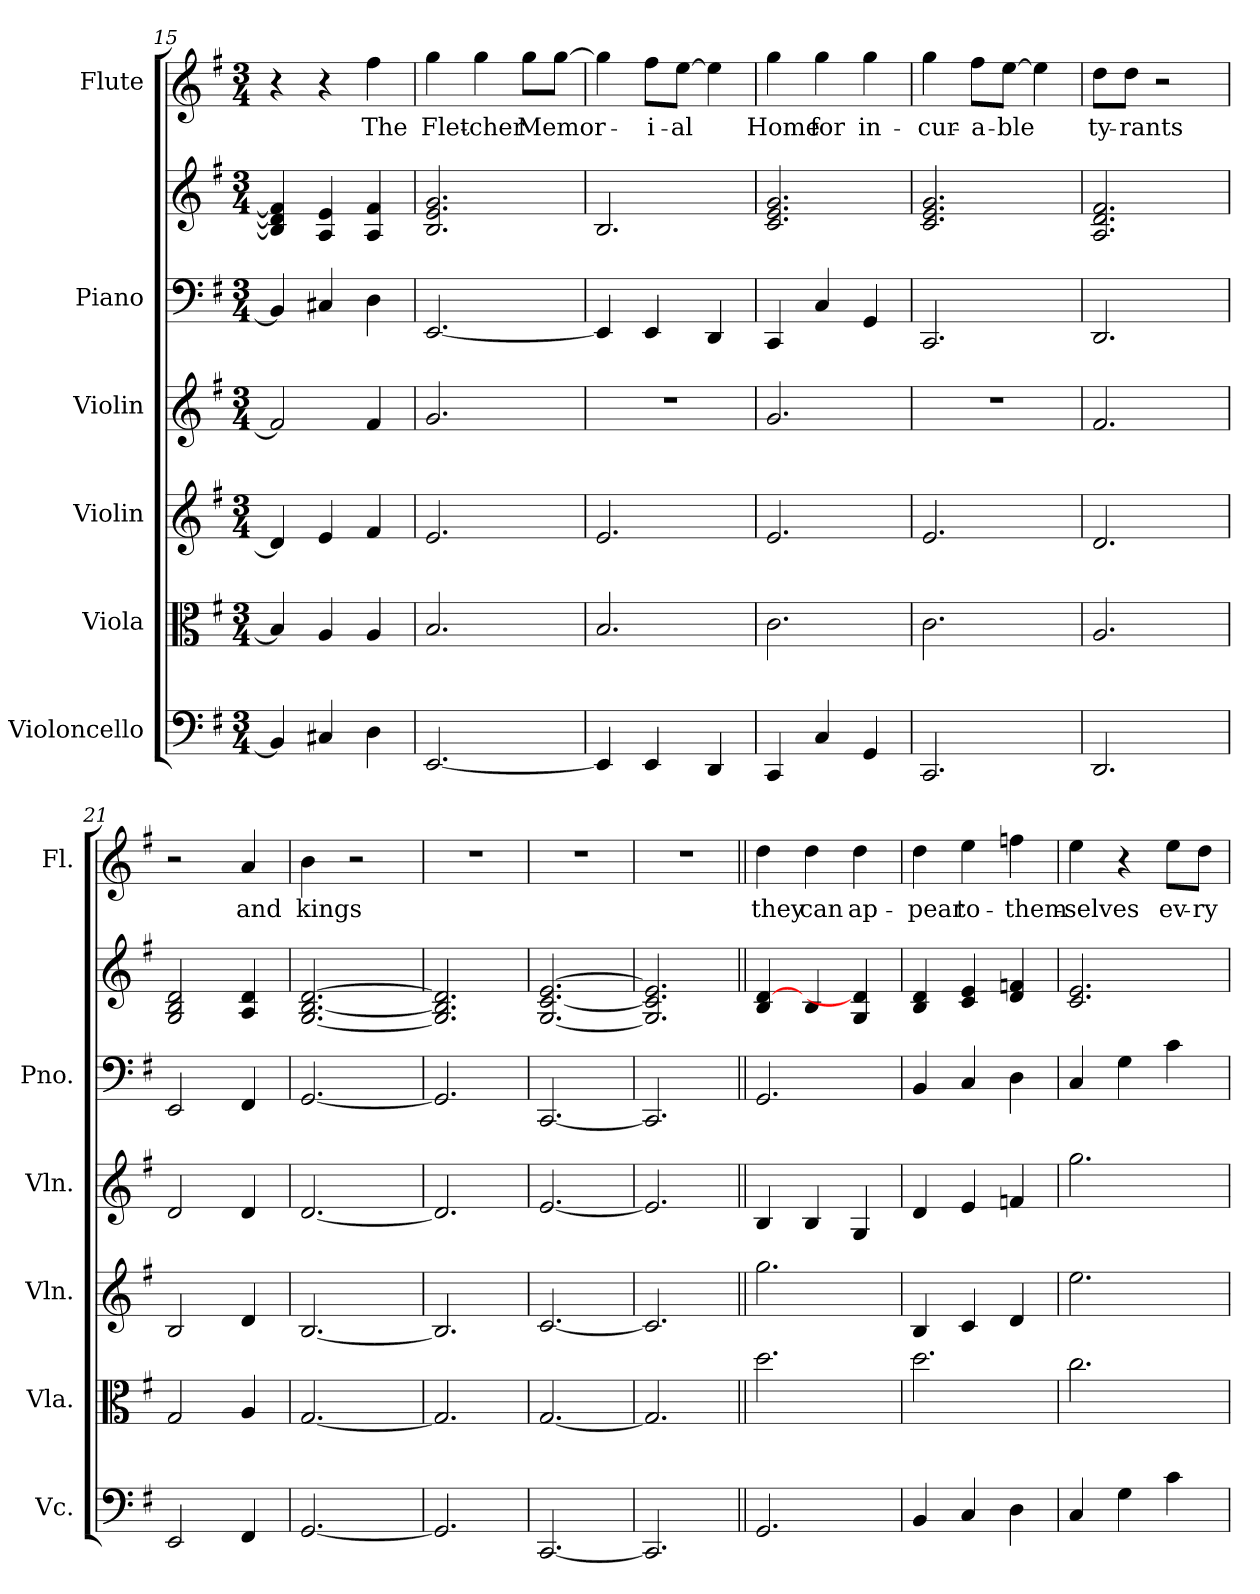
**kern	**kern	**kern	**kern	**kern	**kern	**kern	**text
*part6	*part5	*part4	*part3	*part2	*part2	*part1	*part1
*staff7	*staff6	*staff5	*staff4	*staff3	*staff2	*staff1	*staff1
*I"Violoncello	*I"Viola	*I"Violin	*I"Violin	*I"Piano	*	*I"Flute	*
*I'Vc.	*I'Vla.	*I'Vln.	*I'Vln.	*I'Pno.	*	*I'Fl.	*
*clefF4	*clefC3	*clefG2	*clefG2	*clefF4	*clefG2	*clefG2	*
*k[f#]	*k[f#]	*k[f#]	*k[f#]	*k[f#]	*k[f#]	*k[f#]	*
*M3/4	*M3/4	*M3/4	*M3/4	*M3/4	*M3/4	*M3/4	*
=15	=15	=15	=15	=15	=15	=15	=15
4BB/]	4B/]	4d/]	2f#/]	4BB/]	4B/] 4d/] 4f#/]	4r	.
4C#X/	4A/	4e/	.	4C#X/	4A/ 4e/	4r	.
4D\	4A/	4f#/	4f#/	4D\	4A/ 4f#/	4ff#\	The
=16	=16	=16	=16	=16	=16	=16	=16
[2.EE/	2.B/	2.e/	2.g/	[2.EE/	2.B/ 2.e/ 2.g/	4gg\	Flet-
.	.	.	.	.	.	4gg\	-cher
.	.	.	.	.	.	8gg\L	Memor-
.	.	.	.	.	.	[8gg\J	.
=17	=17	=17	=17	=17	=17	=17	=17
4EE/]	2.B/	2.e/	2.r	4EE/]	2.B/	4gg\]	.
4EE/	.	.	.	4EE/	.	8ff#\L	-i-
.	.	.	.	.	.	[8ee\J	-al
4DD/	.	.	.	4DD/	.	4ee\]	.
=18	=18	=18	=18	=18	=18	=18	=18
4CC/	2.c\	2.e/	2.g/	4CC/	2.c/ 2.e/ 2.g/	4gg\	Home
4C/	.	.	.	4C/	.	4gg\	for
4GG/	.	.	.	4GG/	.	4gg\	in-
=19	=19	=19	=19	=19	=19	=19	=19
2.CC/	2.c\	2.e/	2.r	2.CC/	2.c/ 2.e/ 2.g/	4gg\	-cur-
.	.	.	.	.	.	8ff#\L	-a-
.	.	.	.	.	.	[8ee\J	-ble
.	.	.	.	.	.	4ee\]	.
=20	=20	=20	=20	=20	=20	=20	=20
2.DD/	2.A/	2.d/	2.f#/	2.DD/	2.A/ 2.d/ 2.f#/	8dd\L	ty-
.	.	.	.	.	.	8dd\J	-rants
.	.	.	.	.	.	2r	.
=21	=21	=21	=21	=21	=21	=21	=21
2EE/	2G/	2B/	2d/	2EE/	2G/ 2B/ 2d/	2r	.
4FF#/	4A/	4d/	4d/	4FF#/	4A/ 4d/	4a/	and
=22	=22	=22	=22	=22	=22	=22	=22
[2.GG/	[2.G/	[2.B/	[2.d/	[2.GG/	[2.G/ [2.B/ [2.d/	4b\	kings
.	.	.	.	.	.	2r	.
!!LO:PB:g=z
=23	=23	=23	=23	=23	=23	=23	=23
2.GG/]	2.G/]	2.B/]	2.d/]	2.GG/]	2.G/] 2.B/] 2.d/]	2.r	.
=24	=24	=24	=24	=24	=24	=24	=24
[2.CC/	[2.G/	[2.c/	[2.e/	[2.CC/	[2.G/ [2.c/ [2.e/	2.r	.
=25	=25	=25	=25	=25	=25	=25	=25
2.CC/]	2.G/]	2.c/]	2.e/]	2.CC/]	2.G/] 2.c/] 2.e/]	2.r	.
=26||	=26||	=26||	=26||	=26||	=26||	=26||	=26||
2.GG/	2.dd\	2.gg\	4B/	2.GG/	4B/ [4d/	4dd\	they
.	.	.	4B/	.	4B/	4dd\	can
.	.	.	4G/	.	4G/ 4d/]	4dd\	ap-
=27	=27	=27	=27	=27	=27	=27	=27
4BB/	2.dd\	4B/	4d/	4BB/	4B/ 4d/	4dd\	-pear
4C/	.	4c/	4e/	4C/	4c/ 4e/	4ee\	to-
4D\	.	4d/	4fn/	4D\	4d/ 4fn/	4ffn\	-them-
=28	=28	=28	=28	=28	=28	=28	=28
4C/	2.cc\	2.ee\	2.gg\	4C/	2.c/ 2.e/	4ee\	-selves
4G\	.	.	.	4G\	.	4r	.
4c\	.	.	.	4c\	.	8ee\L	ev-
.	.	.	.	.	.	8dd\J	-ry
=	=	=	=	=	=	=	=
*-	*-	*-	*-	*-	*-	*-	*-
